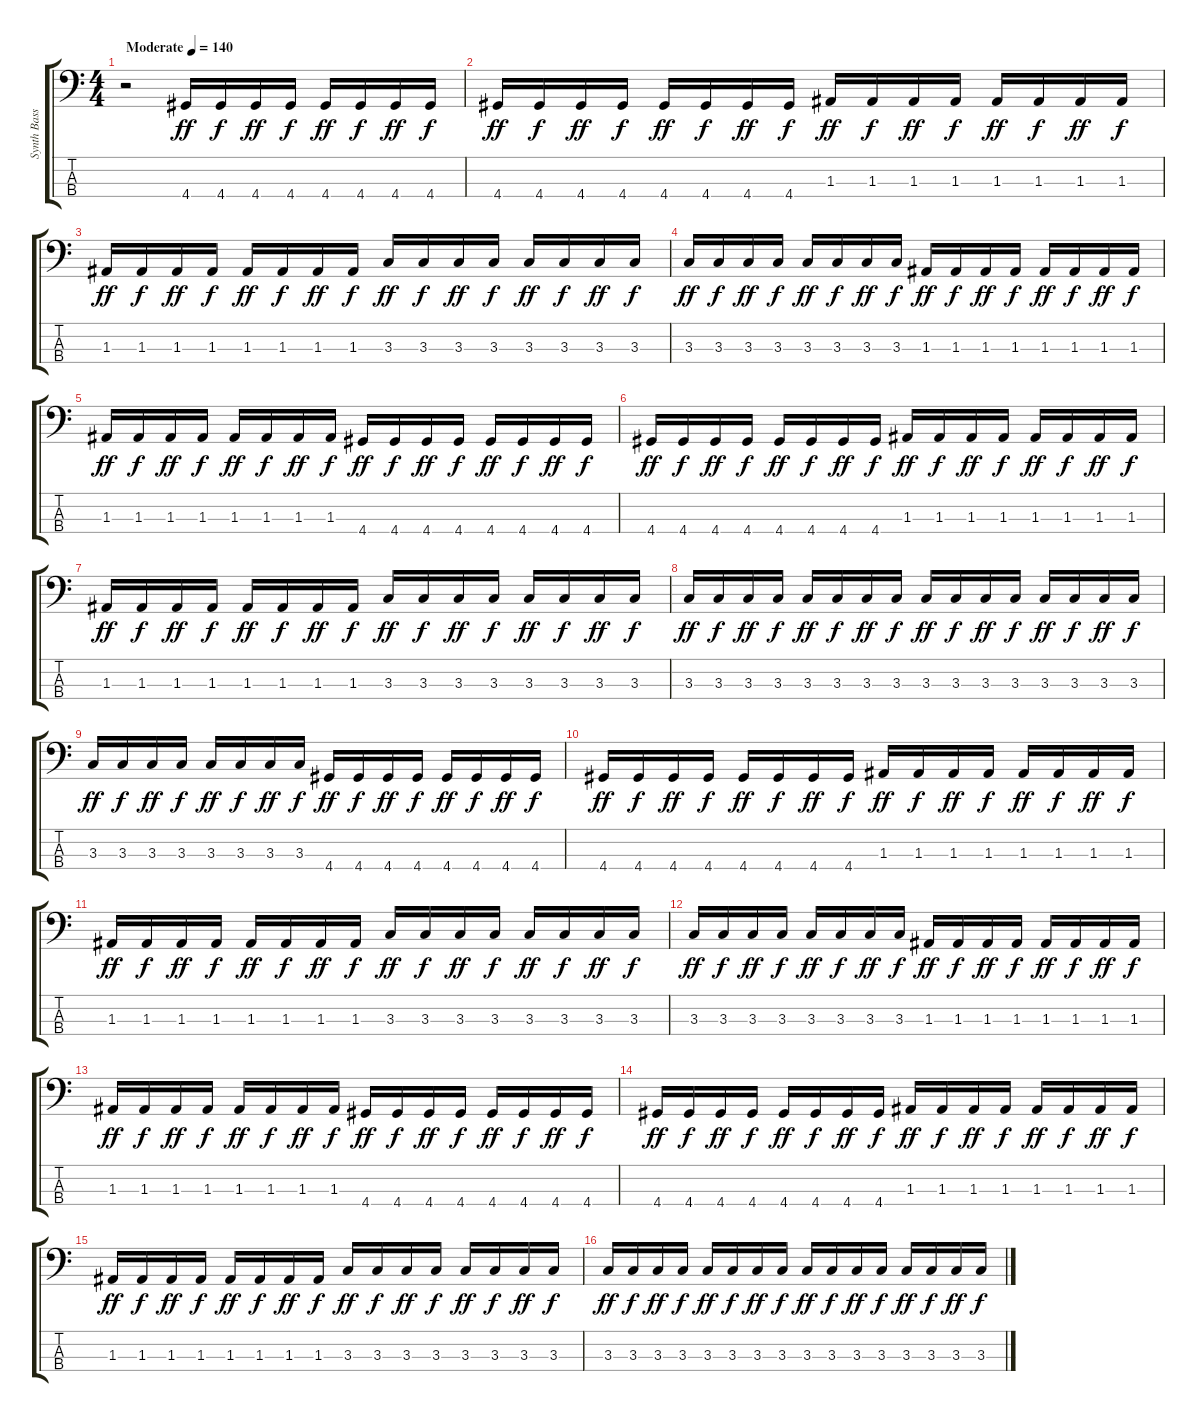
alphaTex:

\track ("Synth Bass 1  " "Synth Bass") {instrument synthbass1}
\staff {score tabs}
\tuning (G2 D2 A1 E1) {hide}
\ts (4 4)
\tempo (140 "Moderate")
\clef f4
\ks c
r.2{dy ff instrument synthbass1} 4.4.16 4.4.16{dy f} 4.4.16{dy ff} 4.4.16{dy f} 4.4.16{dy ff} 4.4.16{dy f} 4.4.16{dy ff} 4.4.16{dy f} |
4.4.16{dy ff} 4.4.16{dy f} 4.4.16{dy ff} 4.4.16{dy f} 4.4.16{dy ff} 4.4.16{dy f} 4.4.16{dy ff} 4.4.16{dy f} 1.3.16{dy ff} 1.3.16{dy f} 1.3.16{dy ff} 1.3.16{dy f} 1.3.16{dy ff} 1.3.16{dy f} 1.3.16{dy ff} 1.3.16{dy f} |
1.3.16{dy ff} 1.3.16{dy f} 1.3.16{dy ff} 1.3.16{dy f} 1.3.16{dy ff} 1.3.16{dy f} 1.3.16{dy ff} 1.3.16{dy f} 3.3.16{dy ff} 3.3.16{dy f} 3.3.16{dy ff} 3.3.16{dy f} 3.3.16{dy ff} 3.3.16{dy f} 3.3.16{dy ff} 3.3.16{dy f} |
3.3.16{dy ff} 3.3.16{dy f} 3.3.16{dy ff} 3.3.16{dy f} 3.3.16{dy ff} 3.3.16{dy f} 3.3.16{dy ff} 3.3.16{dy f} 1.3.16{dy ff} 1.3.16{dy f} 1.3.16{dy ff} 1.3.16{dy f} 1.3.16{dy ff} 1.3.16{dy f} 1.3.16{dy ff} 1.3.16{dy f} |
1.3.16{dy ff} 1.3.16{dy f} 1.3.16{dy ff} 1.3.16{dy f} 1.3.16{dy ff} 1.3.16{dy f} 1.3.16{dy ff} 1.3.16{dy f} 4.4.16{dy ff} 4.4.16{dy f} 4.4.16{dy ff} 4.4.16{dy f} 4.4.16{dy ff} 4.4.16{dy f} 4.4.16{dy ff} 4.4.16{dy f} |
4.4.16{dy ff} 4.4.16{dy f} 4.4.16{dy ff} 4.4.16{dy f} 4.4.16{dy ff} 4.4.16{dy f} 4.4.16{dy ff} 4.4.16{dy f} 1.3.16{dy ff} 1.3.16{dy f} 1.3.16{dy ff} 1.3.16{dy f} 1.3.16{dy ff} 1.3.16{dy f} 1.3.16{dy ff} 1.3.16{dy f} |
1.3.16{dy ff} 1.3.16{dy f} 1.3.16{dy ff} 1.3.16{dy f} 1.3.16{dy ff} 1.3.16{dy f} 1.3.16{dy ff} 1.3.16{dy f} 3.3.16{dy ff} 3.3.16{dy f} 3.3.16{dy ff} 3.3.16{dy f} 3.3.16{dy ff} 3.3.16{dy f} 3.3.16{dy ff} 3.3.16{dy f} |
3.3.16{dy ff} 3.3.16{dy f} 3.3.16{dy ff} 3.3.16{dy f} 3.3.16{dy ff} 3.3.16{dy f} 3.3.16{dy ff} 3.3.16{dy f} 3.3.16{dy ff} 3.3.16{dy f} 3.3.16{dy ff} 3.3.16{dy f} 3.3.16{dy ff} 3.3.16{dy f} 3.3.16{dy ff} 3.3.16{dy f} |
3.3.16{dy ff} 3.3.16{dy f} 3.3.16{dy ff} 3.3.16{dy f} 3.3.16{dy ff} 3.3.16{dy f} 3.3.16{dy ff} 3.3.16{dy f} 4.4.16{dy ff} 4.4.16{dy f} 4.4.16{dy ff} 4.4.16{dy f} 4.4.16{dy ff} 4.4.16{dy f} 4.4.16{dy ff} 4.4.16{dy f} |
4.4.16{dy ff} 4.4.16{dy f} 4.4.16{dy ff} 4.4.16{dy f} 4.4.16{dy ff} 4.4.16{dy f} 4.4.16{dy ff} 4.4.16{dy f} 1.3.16{dy ff} 1.3.16{dy f} 1.3.16{dy ff} 1.3.16{dy f} 1.3.16{dy ff} 1.3.16{dy f} 1.3.16{dy ff} 1.3.16{dy f} |
1.3.16{dy ff} 1.3.16{dy f} 1.3.16{dy ff} 1.3.16{dy f} 1.3.16{dy ff} 1.3.16{dy f} 1.3.16{dy ff} 1.3.16{dy f} 3.3.16{dy ff} 3.3.16{dy f} 3.3.16{dy ff} 3.3.16{dy f} 3.3.16{dy ff} 3.3.16{dy f} 3.3.16{dy ff} 3.3.16{dy f} |
3.3.16{dy ff} 3.3.16{dy f} 3.3.16{dy ff} 3.3.16{dy f} 3.3.16{dy ff} 3.3.16{dy f} 3.3.16{dy ff} 3.3.16{dy f} 1.3.16{dy ff} 1.3.16{dy f} 1.3.16{dy ff} 1.3.16{dy f} 1.3.16{dy ff} 1.3.16{dy f} 1.3.16{dy ff} 1.3.16{dy f} |
1.3.16{dy ff} 1.3.16{dy f} 1.3.16{dy ff} 1.3.16{dy f} 1.3.16{dy ff} 1.3.16{dy f} 1.3.16{dy ff} 1.3.16{dy f} 4.4.16{dy ff} 4.4.16{dy f} 4.4.16{dy ff} 4.4.16{dy f} 4.4.16{dy ff} 4.4.16{dy f} 4.4.16{dy ff} 4.4.16{dy f} |
4.4.16{dy ff} 4.4.16{dy f} 4.4.16{dy ff} 4.4.16{dy f} 4.4.16{dy ff} 4.4.16{dy f} 4.4.16{dy ff} 4.4.16{dy f} 1.3.16{dy ff} 1.3.16{dy f} 1.3.16{dy ff} 1.3.16{dy f} 1.3.16{dy ff} 1.3.16{dy f} 1.3.16{dy ff} 1.3.16{dy f} |
1.3.16{dy ff} 1.3.16{dy f} 1.3.16{dy ff} 1.3.16{dy f} 1.3.16{dy ff} 1.3.16{dy f} 1.3.16{dy ff} 1.3.16{dy f} 3.3.16{dy ff} 3.3.16{dy f} 3.3.16{dy ff} 3.3.16{dy f} 3.3.16{dy ff} 3.3.16{dy f} 3.3.16{dy ff} 3.3.16{dy f} |
3.3.16{dy ff} 3.3.16{dy f} 3.3.16{dy ff} 3.3.16{dy f} 3.3.16{dy ff} 3.3.16{dy f} 3.3.16{dy ff} 3.3.16{dy f} 3.3.16{dy ff} 3.3.16{dy f} 3.3.16{dy ff} 3.3.16{dy f} 3.3.16{dy ff} 3.3.16{dy f} 3.3.16{dy ff} 3.3.16{dy f}
